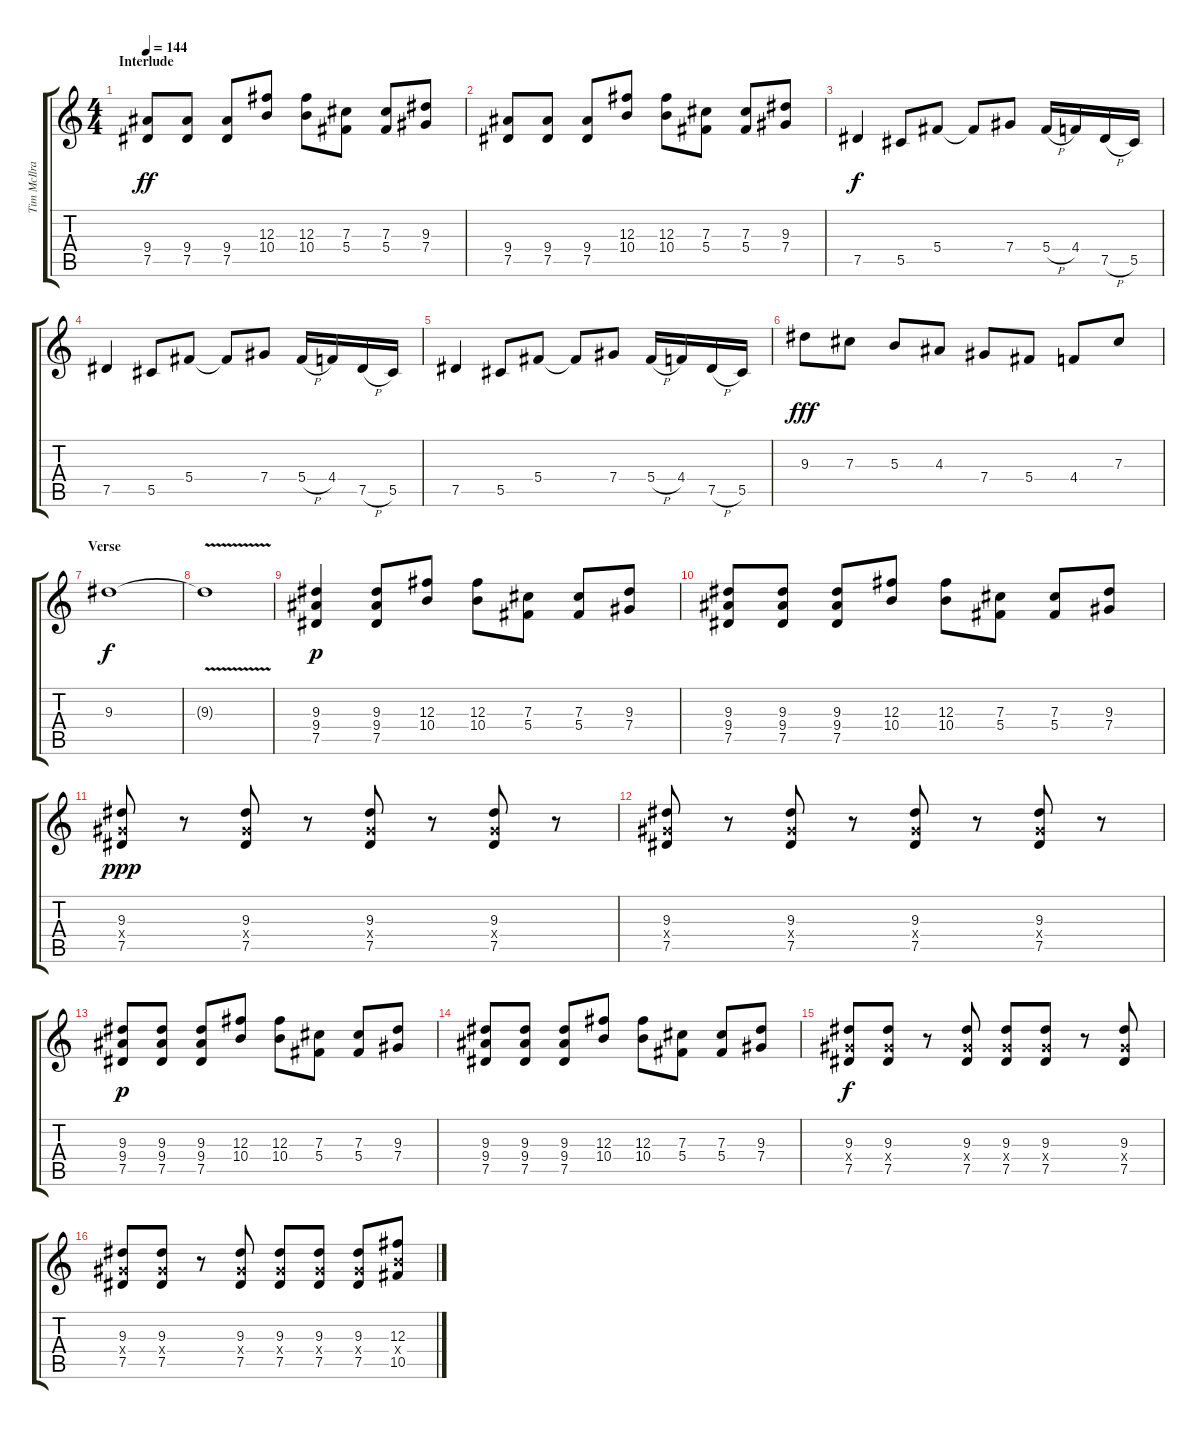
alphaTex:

\track ("Tim McIlrath - Guitar One" "Tim McIlra") {instrument distortionguitar}
\staff {score tabs}
\tuning (Eb4 Bb3 Gb3 Db3 Ab2 Eb2) {hide}
\ts (4 4)
\section ("" "Interlude")
\tempo 144
\clef g2
\ks c
(9.4 7.5).8{dy ff} (9.4 7.5).8 (9.4 7.5).8 (12.3 10.4).8 (12.3 10.4).8 (7.3 5.4).8 (7.3 5.4).8 (9.3 7.4).8 |
(9.4 7.5).8 (9.4 7.5).8 (9.4 7.5).8 (12.3 10.4).8 (12.3 10.4).8 (7.3 5.4).8 (7.3 5.4).8 (9.3 7.4).8 |
7.5.4{dy f} 5.5.8 5.4.8 5.4{t}.8 7.4.8 5.4{h}.16 4.4.16 7.5{h}.16 5.5.16 |
7.5.4 5.5.8 5.4.8 5.4{t}.8 7.4.8 5.4{h}.16 4.4.16 7.5{h}.16 5.5.16 |
7.5.4 5.5.8 5.4.8 5.4{t}.8 7.4.8 5.4{h}.16 4.4.16 7.5{h}.16 5.5.16 |
9.3.8{dy fff} 7.3.8 5.3.8 4.3.8 7.4.8 5.4.8 4.4.8 7.3.8 |
\section ("" "Verse")
9.3.1{dy f} |
9.3{v t}.1 |
(9.3 9.4 7.5).4{dy p} (9.3 9.4 7.5).8 (12.3 10.4).8 (12.3 10.4).8 (7.3 5.4).8 (7.3 5.4).8 (9.3 7.4).8 |
(9.3 9.4 7.5).8 (9.3 9.4 7.5).8 (9.3 9.4 7.5).8 (12.3 10.4).8 (12.3 10.4).8 (7.3 5.4).8 (7.3 5.4).8 (9.3 7.4).8 |
(9.3 7.4{x} 7.5).8{dy ppp} r.8 (9.3 7.4{x} 7.5).8 r.8 (9.3 7.4{x} 7.5).8 r.8 (9.3 7.4{x} 7.5).8 r.8 |
(9.3 7.4{x} 7.5).8 r.8 (9.3 7.4{x} 7.5).8 r.8 (9.3 7.4{x} 7.5).8 r.8 (9.3 7.4{x} 7.5).8 r.8 |
(9.3 9.4 7.5).8{dy p} (9.3 9.4 7.5).8 (9.3 9.4 7.5).8 (12.3 10.4).8 (12.3 10.4).8 (7.3 5.4).8 (7.3 5.4).8 (9.3 7.4).8 |
(9.3 9.4 7.5).8 (9.3 9.4 7.5).8 (9.3 9.4 7.5).8 (12.3 10.4).8 (12.3 10.4).8 (7.3 5.4).8 (7.3 5.4).8 (9.3 7.4).8 |
(9.3 7.4{x} 7.5).8{dy f} (9.3 7.4{x} 7.5).8 r.8 (9.3 7.4{x} 7.5).8 (9.3 7.4{x} 7.5).8 (9.3 7.4{x} 7.5).8 r.8 (9.3 7.4{x} 7.5).8 |
(9.3 7.4{x} 7.5).8 (9.3 7.4{x} 7.5).8 r.8 (9.3 7.4{x} 7.5).8 (9.3 7.4{x} 7.5).8 (9.3 7.4{x} 7.5).8 (9.3 7.4{x} 7.5).8 (12.3 10.4{x} 10.5).8
